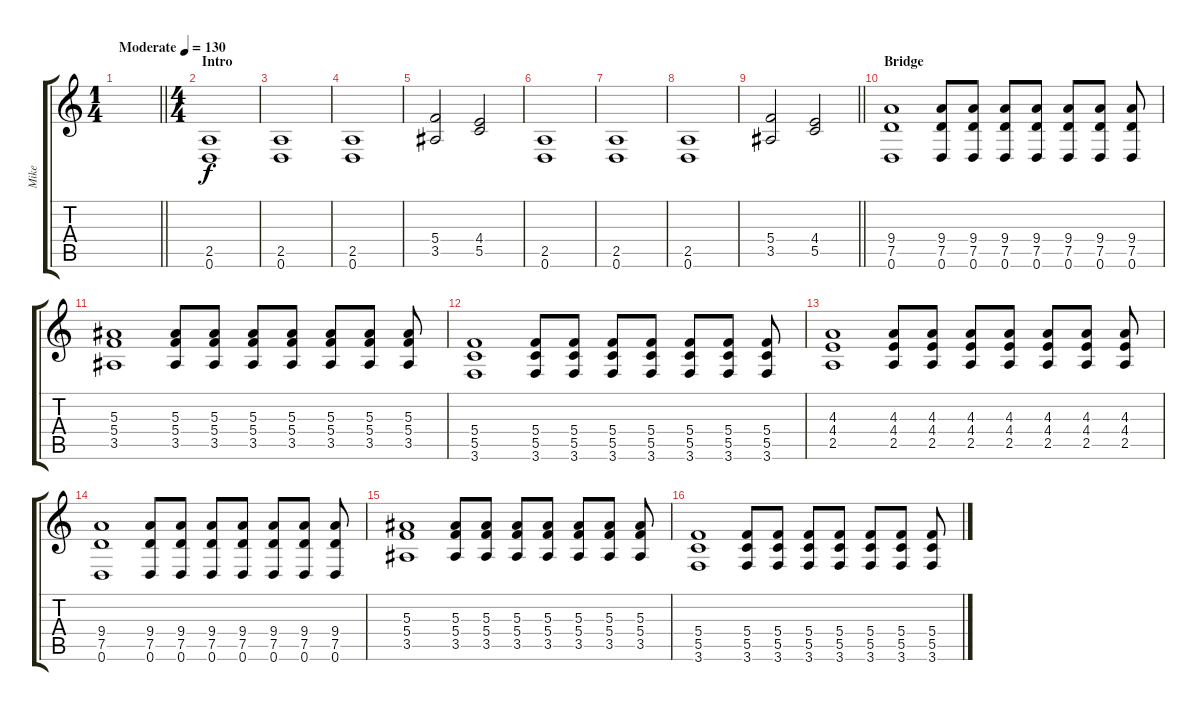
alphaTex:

\track ("Mike" "Mike") {instrument distortionguitar}
\staff {score tabs}
\tuning (D4 A3 F3 C3 G2 D2) {hide}
\ts (1 4)
\tempo (130 "Moderate")
\clef g2
\barLineRight lightlight
\ks c
|
\ts (4 4)
\section ("" "Intro")
(2.5 0.6).1 |
(2.5 0.6).1 |
(2.5 0.6).1 |
(5.4 3.5).2 (4.4 5.5).2 |
(2.5 0.6).1 |
(2.5 0.6).1 |
(2.5 0.6).1 |
\barLineRight lightlight
(5.4 3.5).2 (4.4 5.5).2 |
\section ("" "Bridge")
(9.4 7.5 0.6).1 (9.4 7.5 0.6).8 (9.4 7.5 0.6).8 (9.4 7.5 0.6).8 (9.4 7.5 0.6).8 (9.4 7.5 0.6).8 (9.4 7.5 0.6).8 (9.4 7.5 0.6).8 |
(5.3 5.4 3.5).1 (5.3 5.4 3.5).8 (5.3 5.4 3.5).8 (5.3 5.4 3.5).8 (5.3 5.4 3.5).8 (5.3 5.4 3.5).8 (5.3 5.4 3.5).8 (5.3 5.4 3.5).8 |
(5.4 5.5 3.6).1 (5.4 5.5 3.6).8 (5.4 5.5 3.6).8 (5.4 5.5 3.6).8 (5.4 5.5 3.6).8 (5.4 5.5 3.6).8 (5.4 5.5 3.6).8 (5.4 5.5 3.6).8 |
(4.3 4.4 2.5).1 (4.3 4.4 2.5).8 (4.3 4.4 2.5).8 (4.3 4.4 2.5).8 (4.3 4.4 2.5).8 (4.3 4.4 2.5).8 (4.3 4.4 2.5).8 (4.3 4.4 2.5).8 |
(9.4 7.5 0.6).1 (9.4 7.5 0.6).8 (9.4 7.5 0.6).8 (9.4 7.5 0.6).8 (9.4 7.5 0.6).8 (9.4 7.5 0.6).8 (9.4 7.5 0.6).8 (9.4 7.5 0.6).8 |
(5.3 5.4 3.5).1 (5.3 5.4 3.5).8 (5.3 5.4 3.5).8 (5.3 5.4 3.5).8 (5.3 5.4 3.5).8 (5.3 5.4 3.5).8 (5.3 5.4 3.5).8 (5.3 5.4 3.5).8 |
(5.4 5.5 3.6).1 (5.4 5.5 3.6).8 (5.4 5.5 3.6).8 (5.4 5.5 3.6).8 (5.4 5.5 3.6).8 (5.4 5.5 3.6).8 (5.4 5.5 3.6).8 (5.4 5.5 3.6).8
